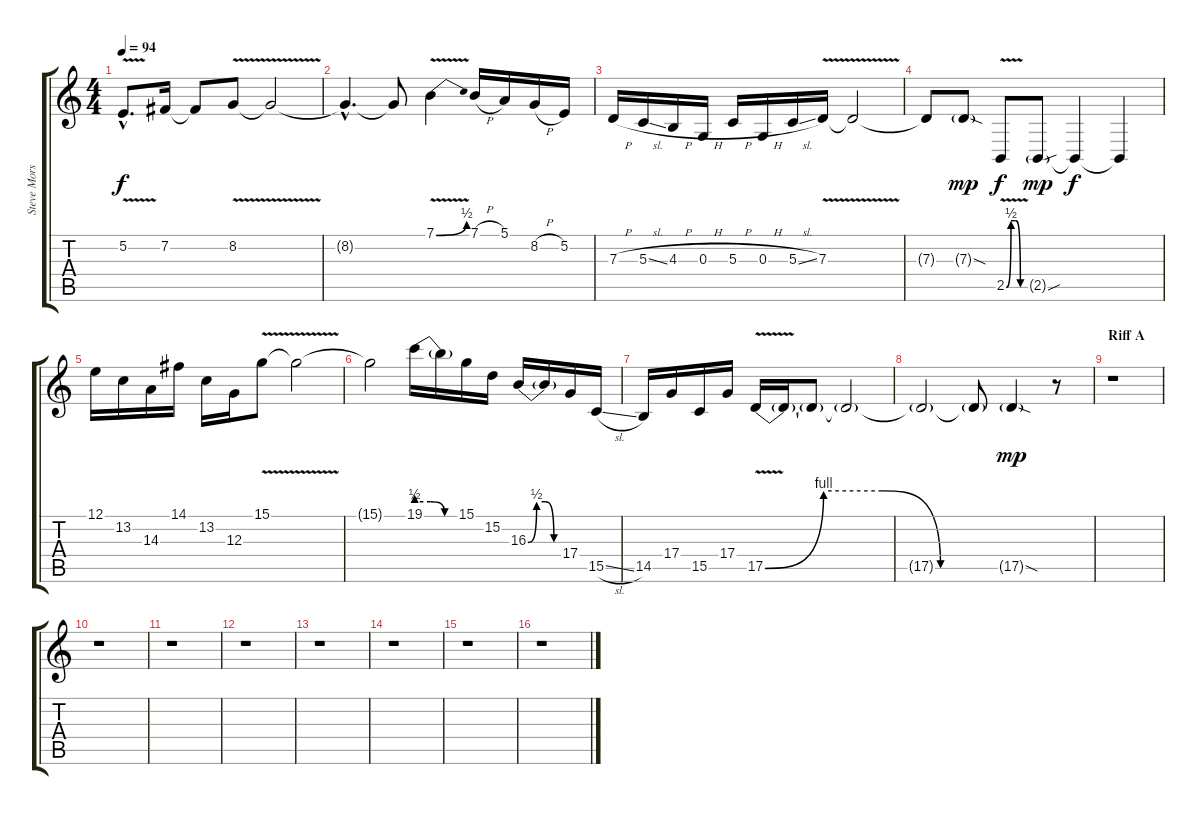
\track ("Steve Morse Guitar II Reverb" "Steve Mors") {instrument tremolostrings}
\staff {score tabs}
\tuning (E4 B3 G3 D3 A2 E2) {hide}
\ts (4 4)
\tempo 94
\clef g2
\ks c
5.2{v hac}.8{d dy f} 7.2.16 7.2{t}.8 8.2{v}.8 8.2{t}.2 |
8.2{hac t}.4{d} 8.2{t}.8 7.1{be (bend 0 0 60 2) v}.4 7.1{h}.16 5.1.16 8.2{h}.16 5.2.16 |
7.3{h}.16 5.3{sl}.16 4.3{h}.16 0.3{h}.16 5.3{h}.16 0.3{h}.16 5.3{sl}.16 7.3{v}.16 7.3{t}.2 |
7.3{t}.8 7.3{sod g}.8{dy mp} 2.5{be (custom 0 0 15 2 30 2 45 0 60 0) v}.8{dy f} 2.5{sou g}.8{dy mp} 2.5{t}.4{dy f} 2.5{t}.4 |
12.1.16 13.2.16 14.3.16 14.1.16 13.2.16 12.3.16 15.1{v}.8 15.1{t}.2 |
15.1{t}.2 19.1{be (custom 0 2 20 2 40 0 60 0)}.16 19.1{t}.16 15.1.16 15.2.16 16.3{be (custom 0 0 15 2 30 2 45 0 60 0)}.16 16.3{t}.16 17.4.16 15.5{sl}.16 |
14.5.16 17.4.16 15.5.16 17.4.16 17.5{be (custom 0 0 15 4 30 4 45 0 60 0) v}.16 17.5{t}.16 17.5{t}.8 17.5{t}.2 |
17.5{t}.2 17.5{t}.8 17.5{sod g}.4{dy mp} r.8 |
\section ("" "Riff A")
r.1 |
r.1 |
r.1 |
r.1 |
r.1 |
r.1 |
r.1 |
r.1
